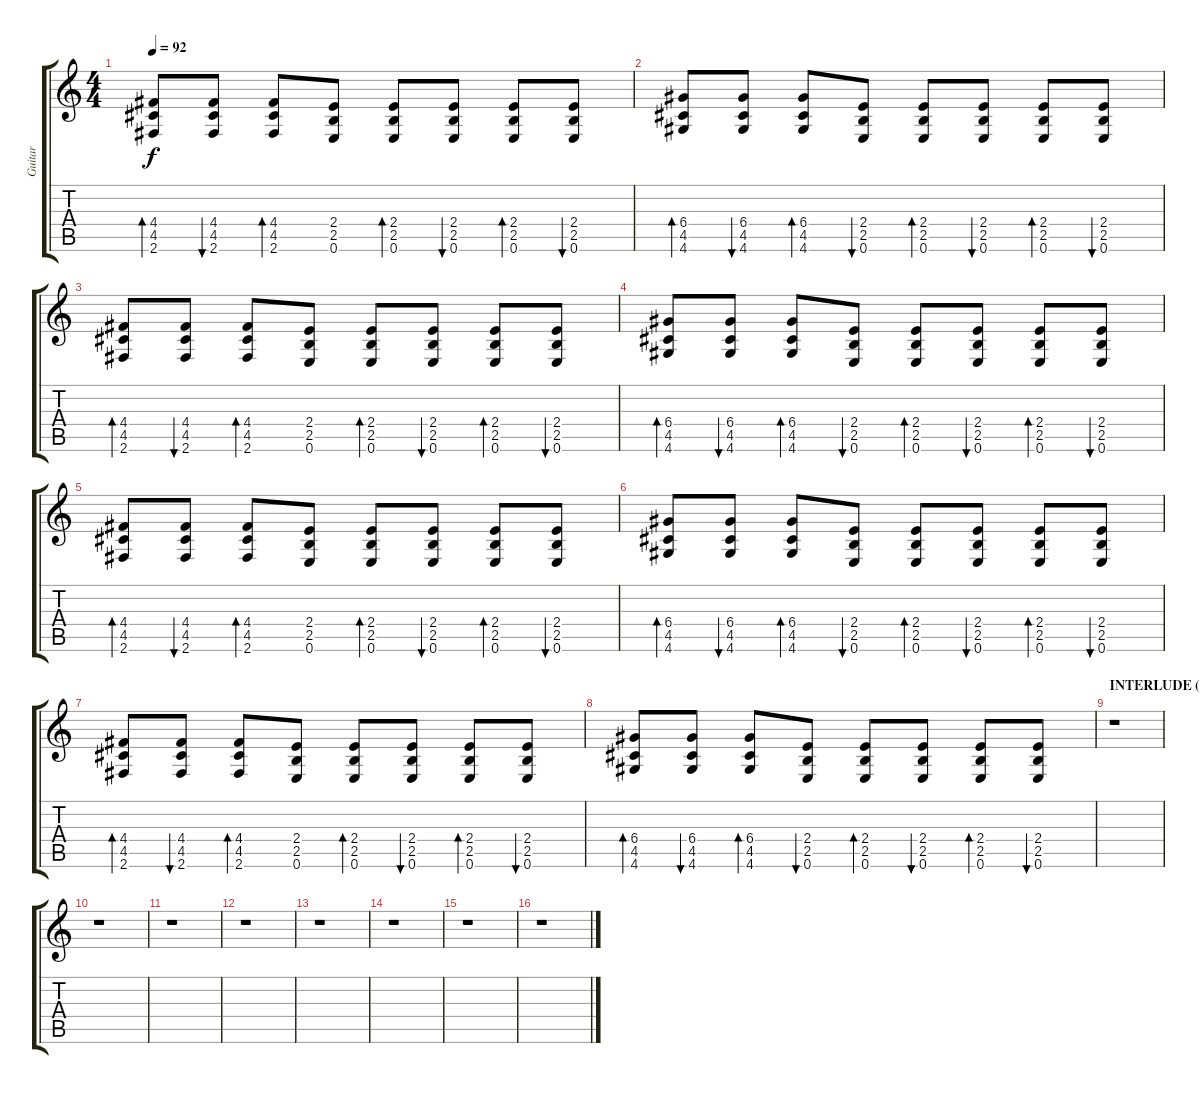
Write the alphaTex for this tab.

\track ("Guitar" "Guitar") {instrument acousticguitarsteel}
\staff {score tabs}
\tuning (E4 B3 G3 D3 A2 E2) {hide}
\ts (4 4)
\tempo 92
\clef g2
\ks c
(4.4 4.5 2.6).8{bd 60 dy f} (4.4 4.5 2.6).8{bu 60} (4.4 4.5 2.6).8{bd 60} (2.4 2.5 0.6).8 (2.4 2.5 0.6).8{bd 60} (2.4 2.5 0.6).8{bu 60} (2.4 2.5 0.6).8{bd 60} (2.4 2.5 0.6).8{bu 60} |
(6.4 4.5 4.6).8{bd 60} (6.4 4.5 4.6).8{bu 60} (6.4 4.5 4.6).8{bd 60} (2.4 2.5 0.6).8{bu 60} (2.4 2.5 0.6).8{bd 60} (2.4 2.5 0.6).8{bu 60} (2.4 2.5 0.6).8{bd 60} (2.4 2.5 0.6).8{bu 60} |
(4.4 4.5 2.6).8{bd 60} (4.4 4.5 2.6).8{bu 60} (4.4 4.5 2.6).8{bd 60} (2.4 2.5 0.6).8 (2.4 2.5 0.6).8{bd 60} (2.4 2.5 0.6).8{bu 60} (2.4 2.5 0.6).8{bd 60} (2.4 2.5 0.6).8{bu 60} |
(6.4 4.5 4.6).8{bd 60} (6.4 4.5 4.6).8{bu 60} (6.4 4.5 4.6).8{bd 60} (2.4 2.5 0.6).8{bu 60} (2.4 2.5 0.6).8{bd 60} (2.4 2.5 0.6).8{bu 60} (2.4 2.5 0.6).8{bd 60} (2.4 2.5 0.6).8{bu 60} |
(4.4 4.5 2.6).8{bd 60} (4.4 4.5 2.6).8{bu 60} (4.4 4.5 2.6).8{bd 60} (2.4 2.5 0.6).8 (2.4 2.5 0.6).8{bd 60} (2.4 2.5 0.6).8{bu 60} (2.4 2.5 0.6).8{bd 60} (2.4 2.5 0.6).8{bu 60} |
(6.4 4.5 4.6).8{bd 60} (6.4 4.5 4.6).8{bu 60} (6.4 4.5 4.6).8{bd 60} (2.4 2.5 0.6).8{bu 60} (2.4 2.5 0.6).8{bd 60} (2.4 2.5 0.6).8{bu 60} (2.4 2.5 0.6).8{bd 60} (2.4 2.5 0.6).8{bu 60} |
(4.4 4.5 2.6).8{bd 60} (4.4 4.5 2.6).8{bu 60} (4.4 4.5 2.6).8{bd 60} (2.4 2.5 0.6).8 (2.4 2.5 0.6).8{bd 60} (2.4 2.5 0.6).8{bu 60} (2.4 2.5 0.6).8{bd 60} (2.4 2.5 0.6).8{bu 60} |
(6.4 4.5 4.6).8{bd 60} (6.4 4.5 4.6).8{bu 60} (6.4 4.5 4.6).8{bd 60} (2.4 2.5 0.6).8{bu 60} (2.4 2.5 0.6).8{bd 60} (2.4 2.5 0.6).8{bu 60} (2.4 2.5 0.6).8{bd 60} (2.4 2.5 0.6).8{bu 60} |
\section ("" "INTERLUDE (PART III)")
r.1 |
r.1 |
r.1 |
r.1 |
r.1 |
r.1 |
r.1 |
r.1
